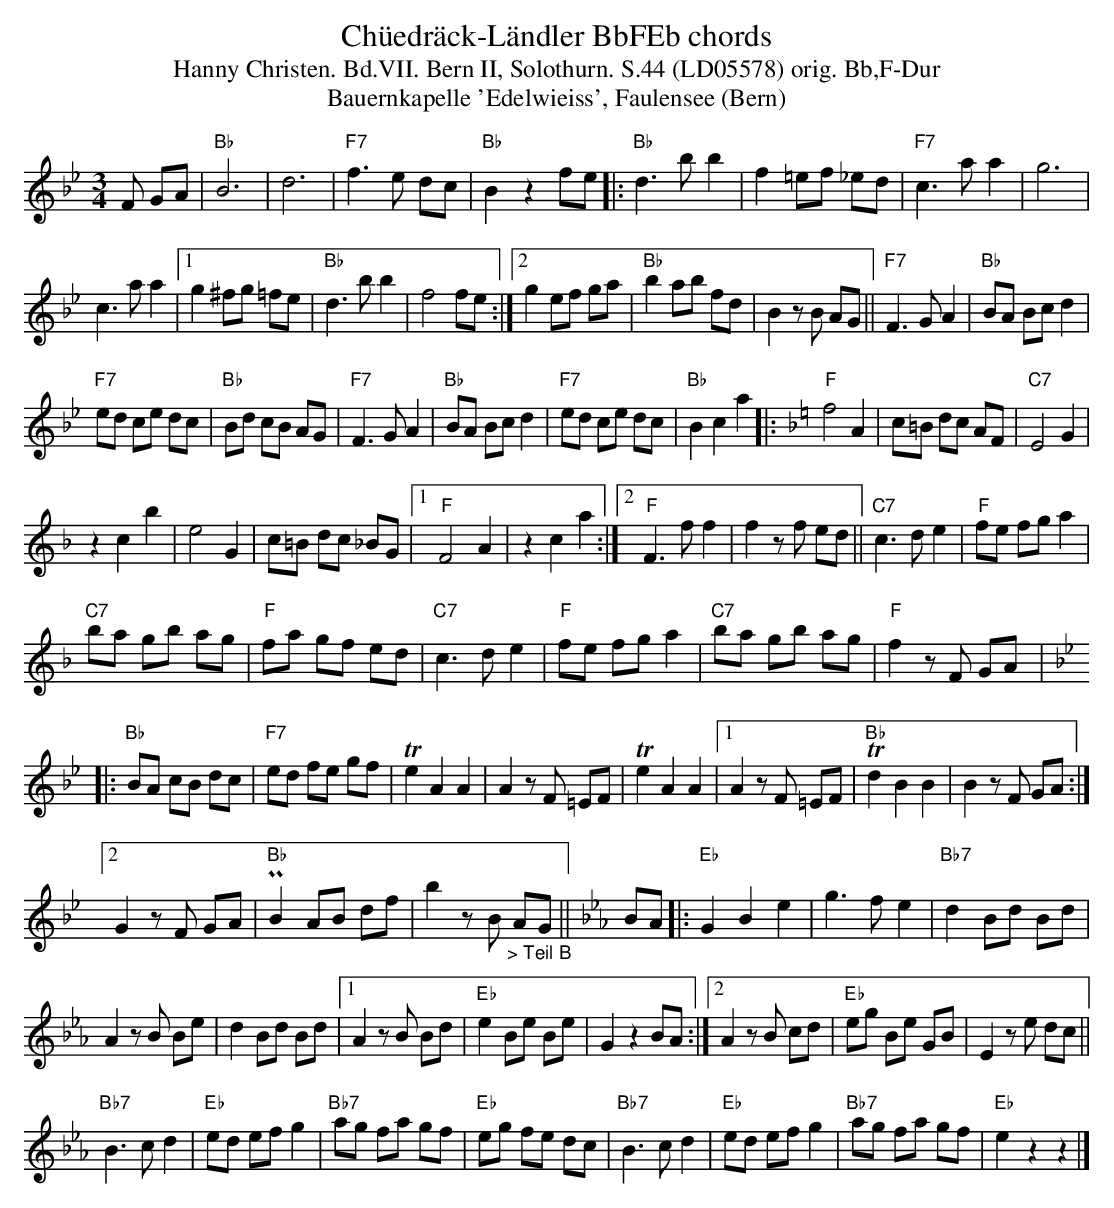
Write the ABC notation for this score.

X:1
T: Ch\"uedr\"ack-L\"andler BbFEb chords
T:Hanny Christen. Bd.VII. Bern II, Solothurn. S.44 (LD05578) orig. Bb,F-Dur
T: Bauernkapelle 'Edelwieiss', Faulensee (Bern)
M:3/4
L:1/8
K:Bb %%MIDI gchordon
F GA | "Bb"B6 | d6 | "F7"f3e dc | "Bb"B2z2 fe |: "Bb"d3bb2 | f2 =ef _ed | "F7"c3aa2 | g6 |
c3aa2 |1 g2 ^fg =fe | "Bb"d3bb2 | f4 fe :|2 g2 ef ga | "Bb"b2 ab fd | B2zB AG || "F7"F3GA2 | "Bb"BA Bc d2 |
"F7"ed ce dc | "Bb"Bd cB AG | "F7"F3GA2 | "Bb"BA Bc d2 | "F7"ed ce dc | "Bb"B2c2a2 |: [K:F] "F"f4A2 | c=B dc AF | "C7"E4G2 |
z2 c2b2 | e4G2 | c=B dc _BG |1 "F"F4A2 | z2c2a2 :|2 "F"F3ff2 | f2zf ed || "C7"c3de2 | "F"fe fg a2 |
"C7"ba gb ag | "F"fa gf ed | "C7"c3de2 | "F"fe fg a2 | "C7"ba gb ag | "F"f2zF GA |: [K:Bb]
"Bb"BA  cB dc | "F7"ed fe gf | Te2A2A2 | A2zF =EF | Te2A2A2 |1 A2zF =EF | "Bb"Td2B2B2 | B2zF GA :|2
G2zF GA | "Bb"PB2AB df | b2zB "_> Teil B"AG || [K:Eb] BA |: "Eb"G2B2e2 |   g3fe2 | "Bb7"d2Bd Bd |
A2zB Be | d2 Bd Bd |1 A2zB Bd | "Eb"e2 Be Be | G2z2 BA :|2 A2zB cd | "Eb"eg Be GB | E2ze dc ||
"Bb7"B3cd2 | "Eb"ed ef g2 | "Bb7"ag fa gf | "Eb"eg fe dc | "Bb7"B3cd2 | "Eb"ed efg2 | "Bb7"ag fa gf | "Eb"e2z2z2 |]
